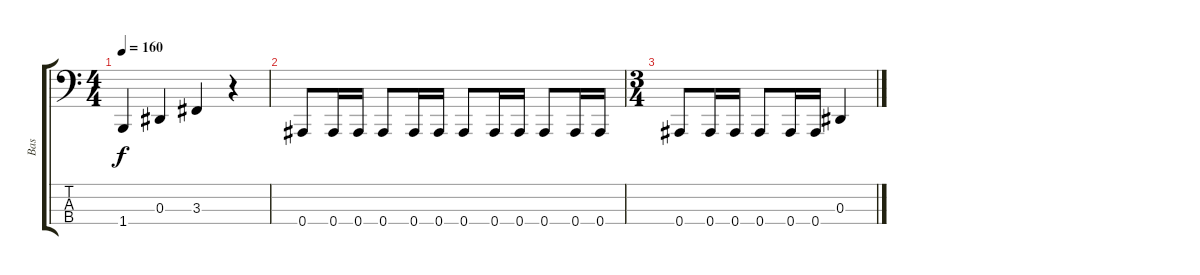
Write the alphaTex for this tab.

\track ("Bas" "Bas") {instrument electricbasspick}
\staff {score tabs}
\tuning (Db2 Ab1 Eb1 Bb0) {hide}
\ts (4 4)
\tempo 160
\clef f4
\ks c
1.4.4{dy f} 0.3.4 3.3.4 r.4 |
0.4.8 0.4.16 0.4.16 0.4.8 0.4.16 0.4.16 0.4.8 0.4.16 0.4.16 0.4.8 0.4.16 0.4.16 |
\ts (3 4)
0.4.8 0.4.16 0.4.16 0.4.8 0.4.16 0.4.16 0.3.4
